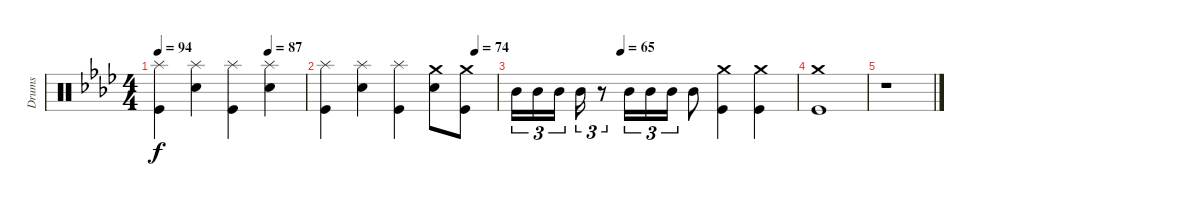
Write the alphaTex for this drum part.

\track ("Drums" "Drums") {instrument percussion}
\staff {score}
\articulation defaults
\ts (4 4)
\tempo 94
\tempo (87 0.75)
\clef neutral
\ks ab
("Splash (hit)" "Kick (hit)").4{dy f} ("Splash (hit)" "Snare (hit) 2").4 ("Splash (hit)" "Kick (hit)").4 ("Splash (hit)" "Snare (hit) 2").4 |
\tempo (74 0.875)
("Splash (hit)" "Kick (hit)").4 ("Splash (hit)" "Snare (hit) 2").4 ("Splash (hit)" "Kick (hit)").4 ("Crash medium (hit)" "Snare (hit) 2").8 ("Crash medium (hit)" "Kick (hit)").8 |
\tempo (65 0.375)
"Mid Tom (hit)".16{tu (3 2)} "Mid Tom (hit)".16{tu (3 2)} "Mid Tom (hit)".16{tu (3 2) beam splitsecondary} "Mid Tom (hit)".16{tu (3 2)} r.8{tu (3 2)} "Mid Tom (hit)".16{tu (3 2)} "Mid Tom (hit)".16{tu (3 2)} "Mid Tom (hit)".16{tu (3 2)} "Mid Tom (hit)".8 ("Crash medium (hit)" "Kick (hit)").4 ("Crash medium (hit)" "Kick (hit)").4 |
("Crash medium (hit)" "Kick (hit)").1 |
r.1
